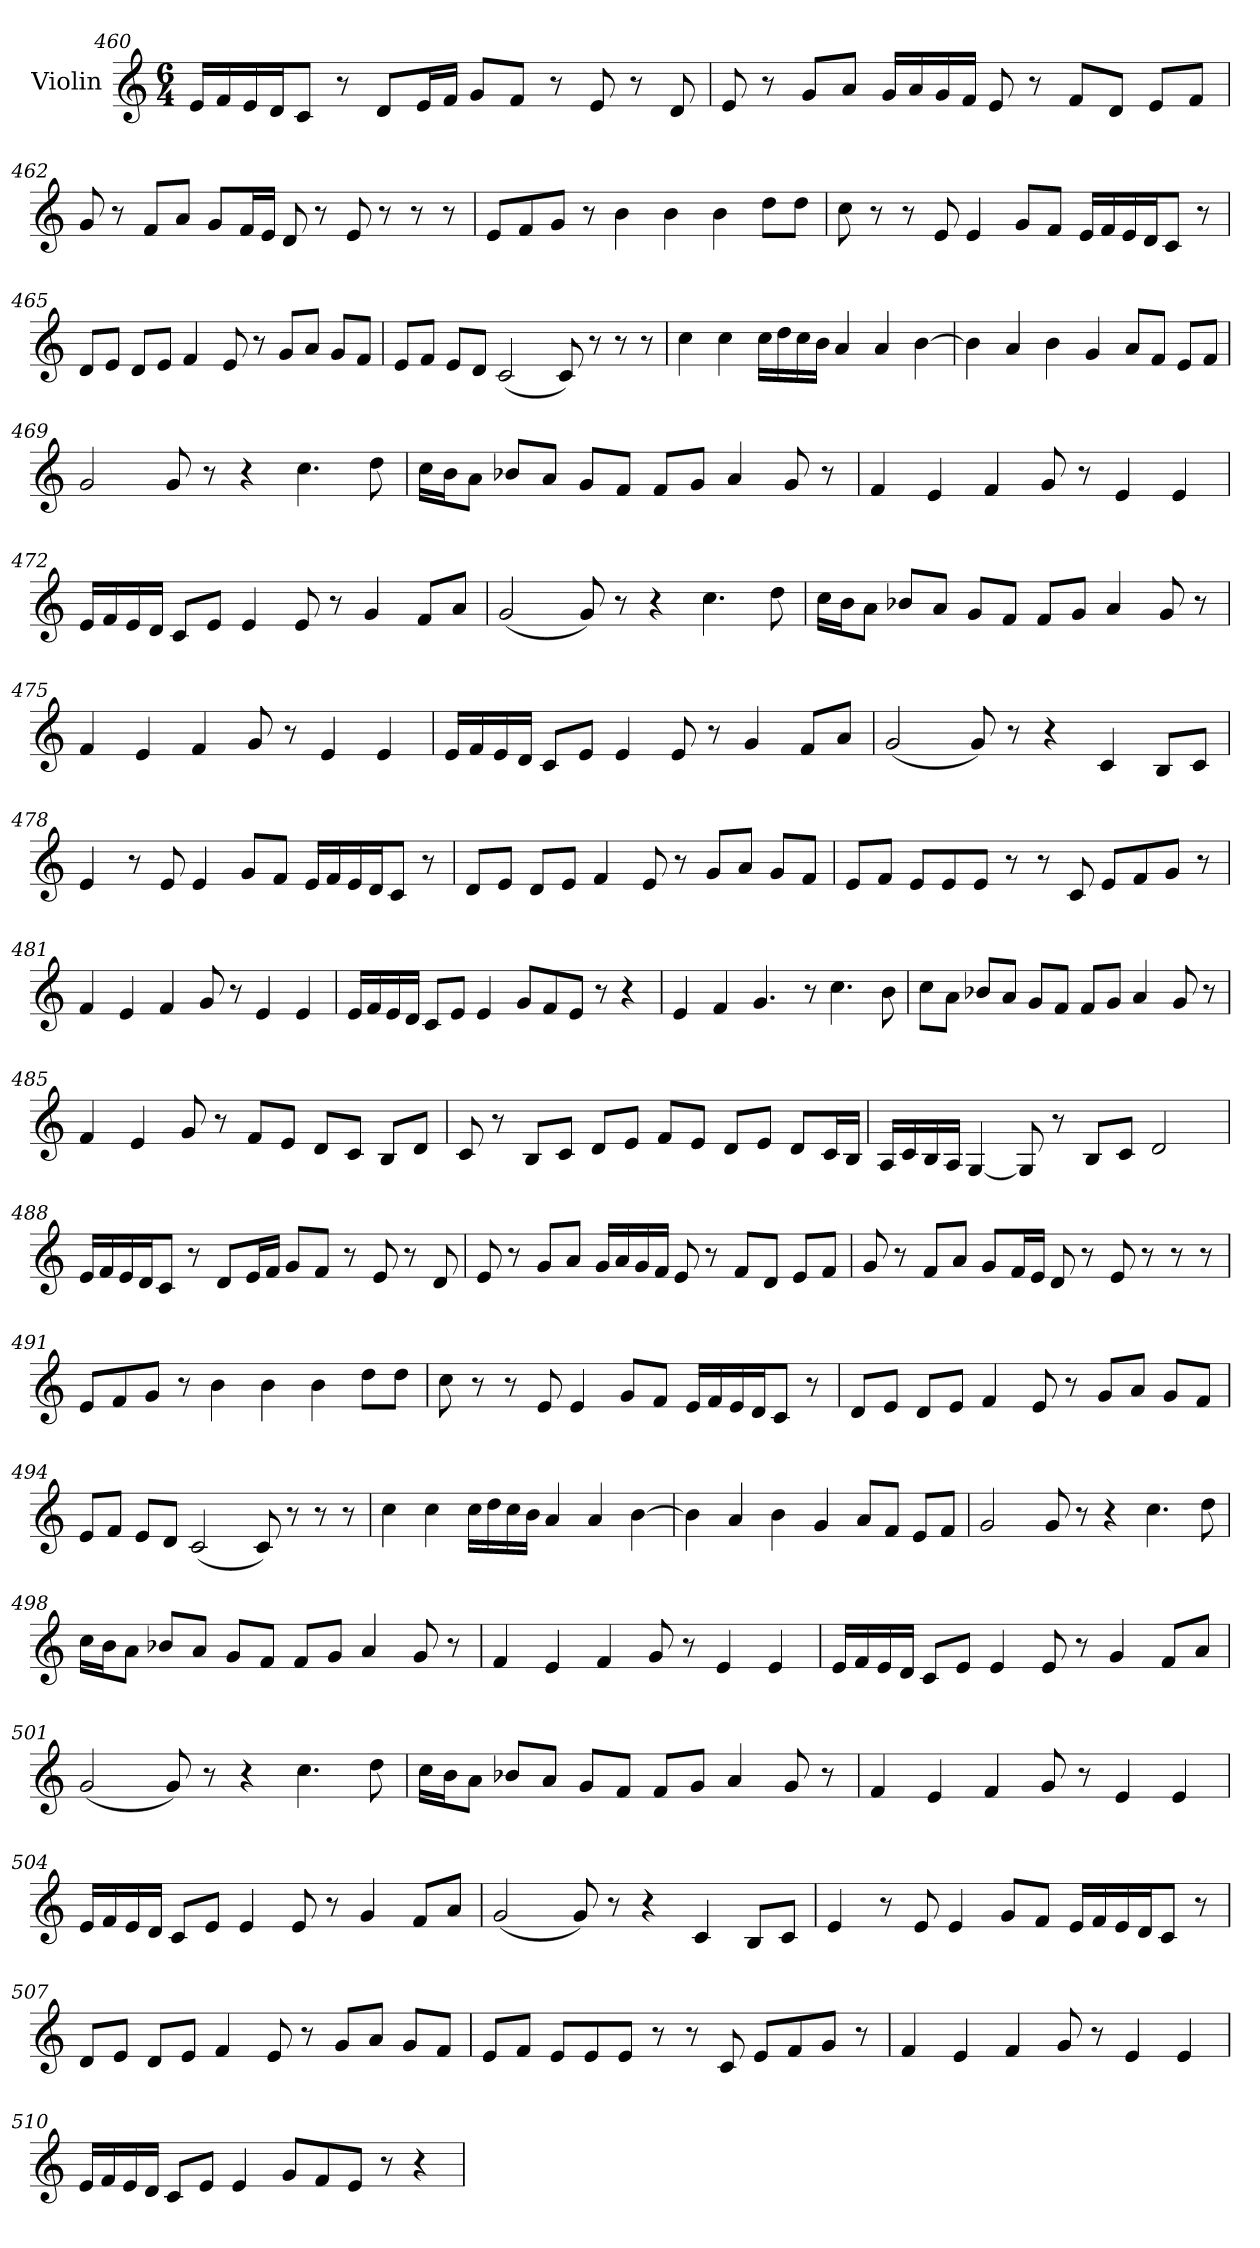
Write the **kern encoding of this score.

**kern
*part1
*staff1
*I"Violin
!!LO:LB:g=z
*clefG2
*k[]
*M6/4
=460
16e/LL
16f/
16e/
16d/J
8c/J
8r
8d/L
16e/L
16f/JJ
8g/L
8f/J
8r
8e/
8r
8d/
=461
8e/
8r
8g/L
8a/J
16g/LL
16a/
16g/
16f/JJ
8e/
8r
8f/L
8d/J
8e/L
8f/J
!!LO:PB:g=z
=462
8g/
8r
8f/L
8a/J
8g/L
16f/L
16e/JJ
8d/
8r
8e/
8r
8r
8r
=463
8e/L
8f/
8g/J
8r
4b\
4b\
4b\
8dd\L
8dd\J
=464
8cc\
8r
8r
8e/
4e/
8g/L
8f/J
16e/LL
16f/
16e/
16d/J
8c/J
8r
!!LO:LB:g=z
=465
8d/L
8e/J
8d/L
8e/J
4f/
8e/
8r
8g/L
8a/J
8g/L
8f/J
=466
8e/L
8f/J
8e/L
8d/J
(<2c/
8c/)
8r
8r
8r
=467
4cc\
4cc\
16cc\LL
16dd\
16cc\
16b\JJ
4a/
4a/
[4b\
!!LO:LB:g=z
=468
4b\]
4a/
4b\
4g/
8a/L
8f/J
8e/L
8f/J
=469
2g/
8g/
8r
4r
4.cc\
8dd\
=470
16cc\LL
16b\J
8a\J
8b-X/L
8a/J
8g/L
8f/J
8f/L
8g/J
4a/
8g/
8r
!!LO:LB:g=z
=471
4f/
4e/
4f/
8g/
8r
4e/
4e/
=472
16e/LL
16f/
16e/
16d/JJ
8c/L
8e/J
4e/
8e/
8r
4g/
8f/L
8a/J
=473
(<2g/
8g/)
8r
4r
4.cc\
8dd\
!!LO:LB:g=z
=474
16cc\LL
16b\J
8a\J
8b-X/L
8a/J
8g/L
8f/J
8f/L
8g/J
4a/
8g/
8r
=475
4f/
4e/
4f/
8g/
8r
4e/
4e/
=476
16e/LL
16f/
16e/
16d/JJ
8c/L
8e/J
4e/
8e/
8r
4g/
8f/L
8a/J
!!LO:LB:g=z
=477
(<2g/
8g/)
8r
4r
4c/
8B/L
8c/J
=478
4e/
8r
8e/
4e/
8g/L
8f/J
16e/LL
16f/
16e/
16d/J
8c/J
8r
=479
8d/L
8e/J
8d/L
8e/J
4f/
8e/
8r
8g/L
8a/J
8g/L
8f/J
!!LO:LB:g=z
=480
8e/L
8f/J
8e/L
8e/
8e/J
8r
8r
8c/
8e/L
8f/
8g/J
8r
=481
4f/
4e/
4f/
8g/
8r
4e/
4e/
=482
16e/LL
16f/
16e/
16d/JJ
8c/L
8e/J
4e/
8g/L
8f/
8e/J
8r
4r
!!LO:LB:g=z
=483
4e/
4f/
4.g/
8r
4.cc\
8b\
=484
8cc\L
8a\J
8b-X/L
8a/J
8g/L
8f/J
8f/L
8g/J
4a/
8g/
8r
=485
4f/
4e/
8g/
8r
8f/L
8e/J
8d/L
8c/J
8B/L
8d/J
!!LO:PB:g=z
=486
8c/
8r
8B/L
8c/J
8d/L
8e/J
8f/L
8e/J
8d/L
8e/J
8d/L
16c/L
16B/JJ
=487
16A/LL
16c/
16B/
16A/JJ
[4G/
8G/]
8r
8B/L
8c/J
2d/
!!LO:LB:g=z
=488
16e/LL
16f/
16e/
16d/J
8c/J
8r
8d/L
16e/L
16f/JJ
8g/L
8f/J
8r
8e/
8r
8d/
=489
8e/
8r
8g/L
8a/J
16g/LL
16a/
16g/
16f/JJ
8e/
8r
8f/L
8d/J
8e/L
8f/J
!!LO:LB:g=z
=490
8g/
8r
8f/L
8a/J
8g/L
16f/L
16e/JJ
8d/
8r
8e/
8r
8r
8r
=491
8e/L
8f/
8g/J
8r
4b\
4b\
4b\
8dd\L
8dd\J
=492
8cc\
8r
8r
8e/
4e/
8g/L
8f/J
16e/LL
16f/
16e/
16d/J
8c/J
8r
!!LO:LB:g=z
=493
8d/L
8e/J
8d/L
8e/J
4f/
8e/
8r
8g/L
8a/J
8g/L
8f/J
=494
8e/L
8f/J
8e/L
8d/J
(<2c/
8c/)
8r
8r
8r
=495
4cc\
4cc\
16cc\LL
16dd\
16cc\
16b\JJ
4a/
4a/
[4b\
!!LO:LB:g=z
=496
4b\]
4a/
4b\
4g/
8a/L
8f/J
8e/L
8f/J
=497
2g/
8g/
8r
4r
4.cc\
8dd\
=498
16cc\LL
16b\J
8a\J
8b-X/L
8a/J
8g/L
8f/J
8f/L
8g/J
4a/
8g/
8r
!!LO:LB:g=z
=499
4f/
4e/
4f/
8g/
8r
4e/
4e/
=500
16e/LL
16f/
16e/
16d/JJ
8c/L
8e/J
4e/
8e/
8r
4g/
8f/L
8a/J
=501
(<2g/
8g/)
8r
4r
4.cc\
8dd\
!!LO:LB:g=z
=502
16cc\LL
16b\J
8a\J
8b-X/L
8a/J
8g/L
8f/J
8f/L
8g/J
4a/
8g/
8r
=503
4f/
4e/
4f/
8g/
8r
4e/
4e/
=504
16e/LL
16f/
16e/
16d/JJ
8c/L
8e/J
4e/
8e/
8r
4g/
8f/L
8a/J
!!LO:LB:g=z
=505
(<2g/
8g/)
8r
4r
4c/
8B/L
8c/J
=506
4e/
8r
8e/
4e/
8g/L
8f/J
16e/LL
16f/
16e/
16d/J
8c/J
8r
=507
8d/L
8e/J
8d/L
8e/J
4f/
8e/
8r
8g/L
8a/J
8g/L
8f/J
!!LO:PB:g=z
=508
8e/L
8f/J
8e/L
8e/
8e/J
8r
8r
8c/
8e/L
8f/
8g/J
8r
=509
4f/
4e/
4f/
8g/
8r
4e/
4e/
=510
16e/LL
16f/
16e/
16d/JJ
8c/L
8e/J
4e/
8g/L
8f/
8e/J
8r
4r
=
*-
